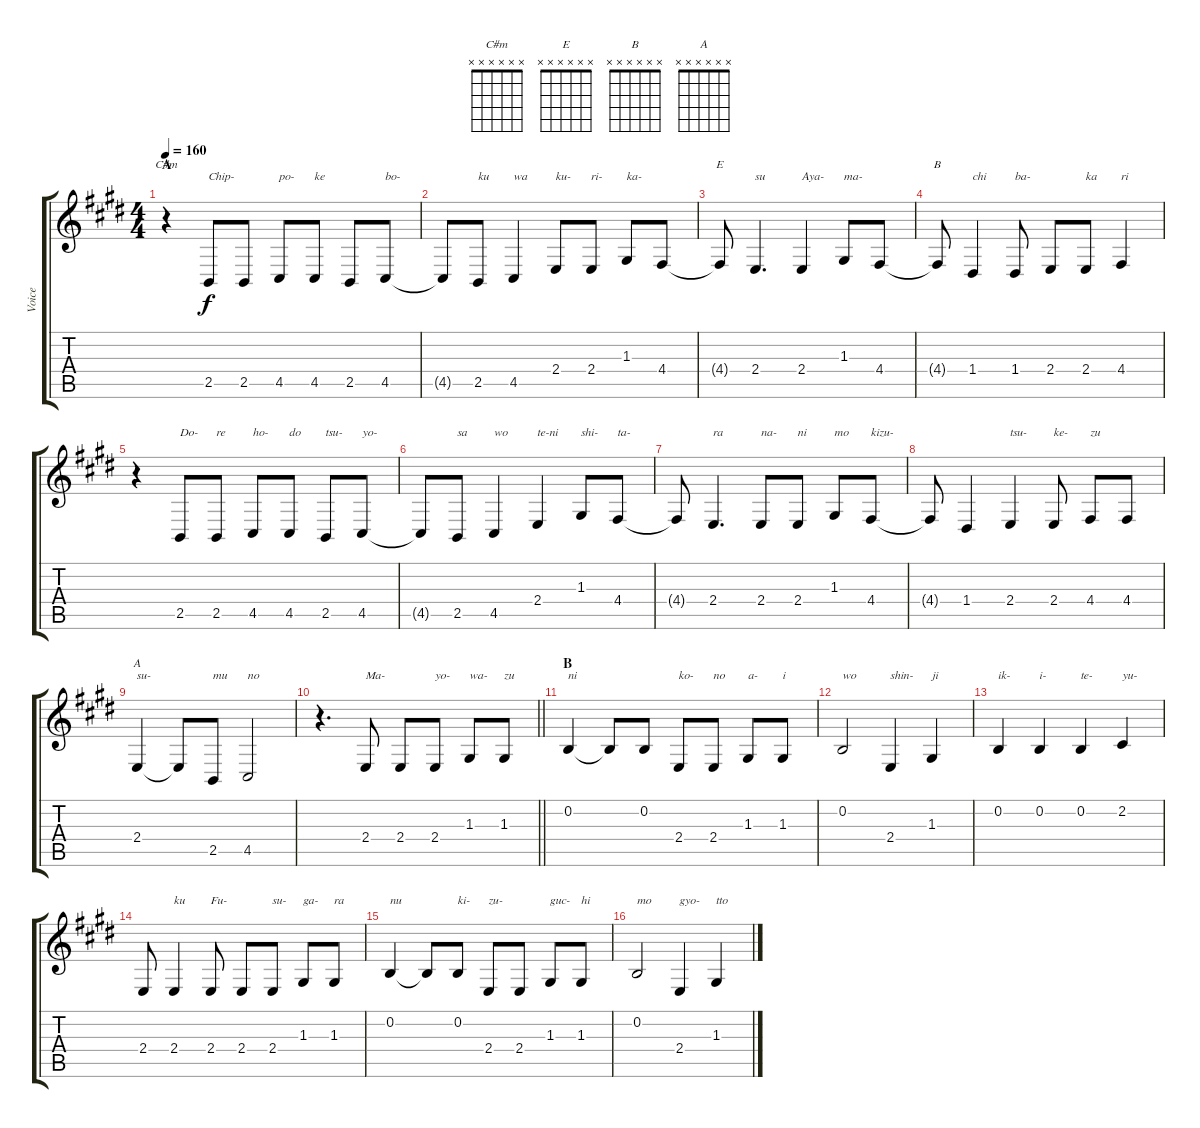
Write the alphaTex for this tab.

\track ("Voice" "Voice") {instrument lead2sawtooth}
\staff {score tabs}
\tuning (E4 B3 G3 D3 A2 E2) {hide}
\chord ("C#m" x x x x x x)
\chord ("E" x x x x x x)
\chord ("B" x x x x x x)
\chord ("A" x x x x x x)
\ts (4 4)
\section ("" "A")
\tempo 160
\clef g2
\ks e
r.4{ch "C#m" dy f} 2.5.8{txt "Chip-"} 2.5.8 4.5.8{txt "po-"} 4.5.8{txt "ke"} 2.5.8 4.5.8{txt "bo-"} |
4.5{t}.8 2.5.8{txt "ku"} 4.5.4{txt "wa"} 2.4.8{txt "ku-"} 2.4.8{txt "ri-"} 1.3.8{txt "ka-"} 4.4.8 |
4.4{t}.8{ch "E"} 2.4.4{d txt "su"} 2.4.4{txt "Aya-"} 1.3.8{txt "ma-"} 4.4.8 |
4.4{t}.8{ch "B"} 1.4.4{txt "chi"} 1.4.8{txt "ba-"} 2.4.8 2.4.8{txt "ka"} 4.4.4{txt "ri"} |
r.4 2.5.8{txt "Do-"} 2.5.8{txt "re"} 4.5.8{txt "ho-"} 4.5.8{txt "do"} 2.5.8{txt "tsu-"} 4.5.8{txt "yo-"} |
4.5{t}.8 2.5.8{txt "sa"} 4.5.4{txt "wo"} 2.4.4{txt "te-ni"} 1.3.8{txt "shi-"} 4.4.8{txt "ta-"} |
4.4{t}.8 2.4.4{d txt "ra"} 2.4.8{txt "na-"} 2.4.8{txt "ni"} 1.3.8{txt "mo"} 4.4.8{txt "kizu-"} |
4.4{t}.8 1.4.4 2.4.4{txt "tsu-"} 2.4.8{txt "ke-"} 4.4.8{txt "zu"} 4.4.8 |
2.4.4{ch "A" txt "su-"} 2.4{t}.8 2.5.8{txt "mu"} 4.5.2{txt "no"} |
\barLineRight lightlight
r.4{d} 2.4.8{txt "Ma-"} 2.4.8 2.4.8{txt "yo-"} 1.3.8{txt "wa-"} 1.3.8{txt "zu"} |
\section ("" "B")
0.2.4{txt "ni"} 0.2{t}.8 0.2.8 2.4.8{txt "ko-"} 2.4.8{txt "no"} 1.3.8{txt "a-"} 1.3.8{txt "i"} |
0.2.2{txt "wo"} 2.4.4{txt "shin-"} 1.3.4{txt "ji"} |
0.2.4{txt "ik-"} 0.2.4{txt "i-"} 0.2.4{txt "te-"} 2.2.4{txt "yu-"} |
2.4.8 2.4.4{txt "ku"} 2.4.8{txt "Fu-"} 2.4.8 2.4.8{txt "su-"} 1.3.8{txt "ga-"} 1.3.8{txt "ra"} |
0.2.4{txt "nu"} 0.2{t}.8 0.2.8{txt "ki-"} 2.4.8{txt "zu-"} 2.4.8 1.3.8{txt "guc-"} 1.3.8{txt "hi"} |
0.2.2{txt "mo"} 2.4.4{txt "gyo-"} 1.3.4{txt "tto"}
